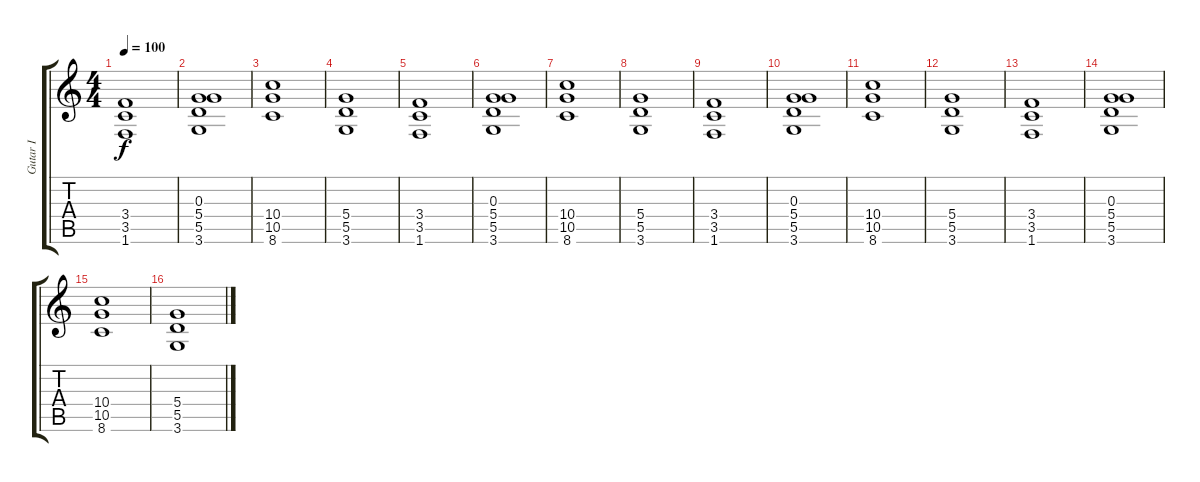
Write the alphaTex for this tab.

\track ("Gutar I" "Gutar I") {instrument overdrivenguitar}
\staff {score tabs}
\tuning (E4 B3 G3 D3 A2 E2) {hide}
\ts (4 4)
\tempo 100
\clef g2
\ks c
(3.4 3.5 1.6).1{dy f} |
(0.3 5.4 5.5 3.6).1 |
(10.4 10.5 8.6).1 |
(5.4 5.5 3.6).1 |
(3.4 3.5 1.6).1 |
(0.3 5.4 5.5 3.6).1 |
(10.4 10.5 8.6).1 |
(5.4 5.5 3.6).1 |
(3.4 3.5 1.6).1 |
(0.3 5.4 5.5 3.6).1 |
(10.4 10.5 8.6).1 |
(5.4 5.5 3.6).1 |
(3.4 3.5 1.6).1 |
(0.3 5.4 5.5 3.6).1 |
(10.4 10.5 8.6).1 |
(5.4 5.5 3.6).1
